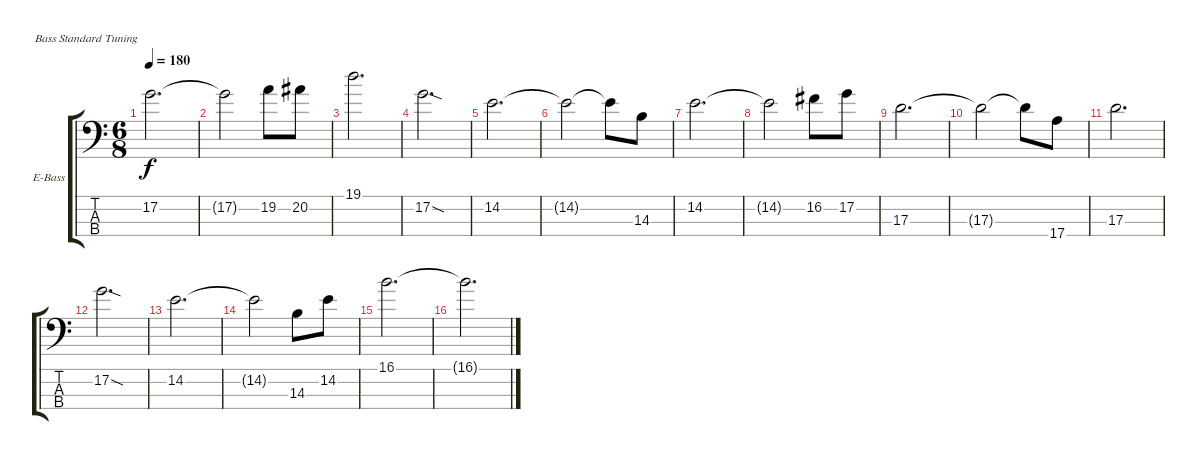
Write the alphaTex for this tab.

\defaultSystemsLayout 4
\bracketExtendMode groupsimilarinstruments
\firstSystemTrackNameOrientation horizontal
\otherSystemsTrackNameOrientation horizontal
\track ("Electric Bass" "E-Bass") {instrument electricbassfinger}
\staff {score tabs}
\tuning (G2 D2 A1 E1)
\ts (6 8)
\tempo 180
\clef f4
\ks c
17.2.2{d dy f} |
17.2{t}.2 19.2.8 20.2.8 |
19.1.2{d} |
17.2{sod}.2{d} |
14.2.2{d} |
14.2{t}.2 14.2{t}.8 14.3.8 |
14.2.2{d} |
14.2{t}.2 16.2.8 17.2.8 |
17.3.2{d} |
17.3{t}.2 17.3{t}.8 17.4.8 |
17.3.2{d} |
17.2{sod}.2{d} |
14.2.2{d} |
14.2{t}.2 14.3.8 14.2.8 |
16.1.2{d} |
16.1{t}.2{d}
